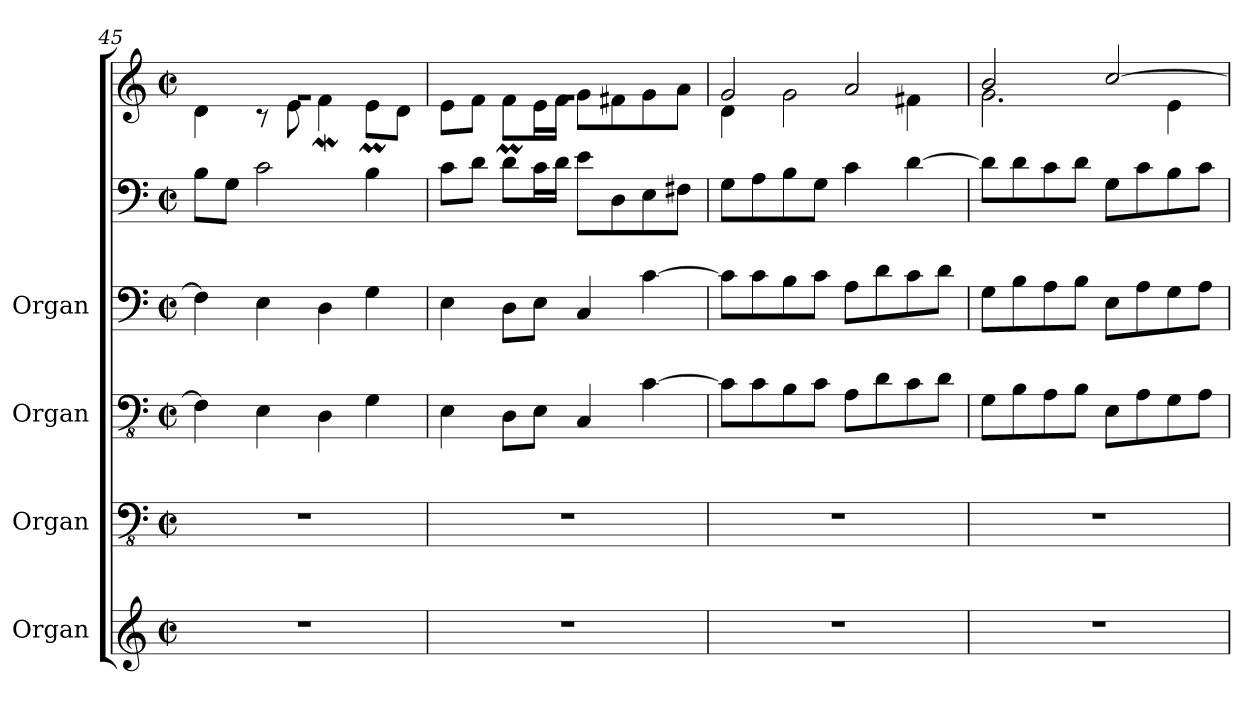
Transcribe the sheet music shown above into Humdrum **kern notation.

**kern	**kern	**kern	**kern	**kern	**kern
*part4	*part3	*part2	*part1	*part1	*part1
*staff6	*staff5	*staff4	*staff3	*staff2	*staff1
*I"Organ	*I"Organ	*I"Organ	*I"Organ	*	*
*clefG2	*clefFv4	*clefFv4	*clefF4	*clefF4	*clefG2
*k[]	*k[]	*k[]	*k[]	*k[]	*k[]
*M2/2	*M2/2	*M2/2	*M2/2	*M2/2	*M2/2
*met(c|)	*met(c|)	*met(c|)	*met(c|)	*met(c|)	*met(c|)
=45	=45	=45	=45	=45	=45
*	*	*	*	*	*^
1r	1r	4FF\]	4F\]	8B\L	1rg	4d\
.	.	.	.	8G\J	.	.
.	.	4EE\	4E\	2c\	.	8r
.	.	.	.	.	.	8e\
.	.	4DD\	4D\	.	.	4fw\
.	.	4GG\	4G\	4B\	.	8em\L
.	.	.	.	.	.	8d\J
=46	=46	=46	=46	=46	=46	=46
1r	1r	4EE\	4E\	8c\L	1rg	8e\L
.	.	.	.	8d\J	.	8f\J
.	.	8DD\L	8D\L	8d\L	.	8fM\L
.	.	8EE\J	8E\J	16c\L	.	16e\L
.	.	.	.	16d\JJ	.	16f\JJ
.	.	4CC/	4C/	8e\L	.	8g\L
.	.	.	.	8D\	.	8f#X\
.	.	[4C\	[4c\	8E\	.	8g\
.	.	.	.	8F#X\J	.	8a\J
=47	=47	=47	=47	=47	=47	=47
1r	1r	8C\L]	8c\L]	8G\L	2g/	4d\
.	.	8C\	8c\	8A\	.	.
.	.	8BB\	8B\	8B\	.	2g\
.	.	8C\J	8c\J	8G\J	.	.
.	.	8AA\L	8A\L	4c\	2a/	.
.	.	8D\	8d\	.	.	.
.	.	8C\	8c\	[4d\	.	4f#X\
.	.	8D\J	8d\J	.	.	.
=48	=48	=48	=48	=48	=48	=48
1r	1r	8GG\L	8G\L	8d\L]	2b/	2.g\
.	.	8BB\	8B\	8d\	.	.
.	.	8AA\	8A\	8c\	.	.
.	.	8BB\J	8B\J	8d\J	.	.
.	.	8EE\L	8E\L	8G\L	[2cc/	.
.	.	8AA\	8A\	8c\	.	.
.	.	8GG\	8G\	8B\	.	4e\
.	.	8AA\J	8A\J	8c\J	.	.
*	*	*	*	*	*v	*v
=	=	=	=	=	=
*-	*-	*-	*-	*-	*-
